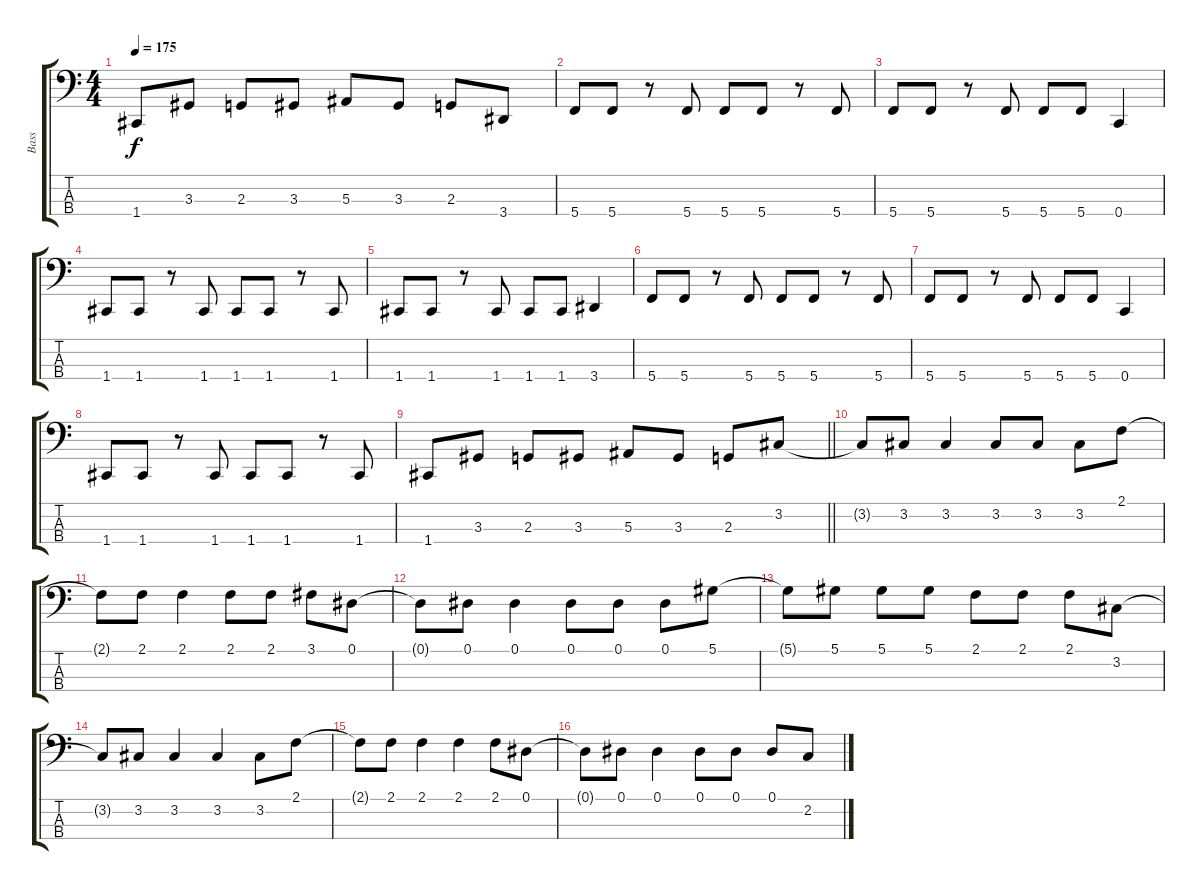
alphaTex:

\track ("Bass" "Bass") {instrument electricbasspick}
\staff {score tabs}
\tuning (Eb2 Bb1 F1 C1) {hide}
\ts (4 4)
\tempo 175
\clef f4
\ks c
1.4.8{dy f} 3.3.8 2.3.8 3.3.8 5.3.8 3.3.8 2.3.8 3.4.8 |
5.4.8 5.4.8 r.8 5.4.8 5.4.8 5.4.8 r.8 5.4.8 |
5.4.8 5.4.8 r.8 5.4.8 5.4.8 5.4.8 0.4.4 |
1.4.8 1.4.8 r.8 1.4.8 1.4.8 1.4.8 r.8 1.4.8 |
1.4.8 1.4.8 r.8 1.4.8 1.4.8 1.4.8 3.4.4 |
5.4.8 5.4.8 r.8 5.4.8 5.4.8 5.4.8 r.8 5.4.8 |
5.4.8 5.4.8 r.8 5.4.8 5.4.8 5.4.8 0.4.4 |
1.4.8 1.4.8 r.8 1.4.8 1.4.8 1.4.8 r.8 1.4.8 |
\barLineRight lightlight
1.4.8 3.3.8 2.3.8 3.3.8 5.3.8 3.3.8 2.3.8 3.2.8 |
3.2{t}.8 3.2.8 3.2.4 3.2.8 3.2.8 3.2.8 2.1.8 |
2.1{t}.8 2.1.8 2.1.4 2.1.8 2.1.8 3.1.8 0.1.8 |
0.1{t}.8 0.1.8 0.1.4 0.1.8 0.1.8 0.1.8 5.1.8 |
5.1{t}.8 5.1.8 5.1.8 5.1.8 2.1.8 2.1.8 2.1.8 3.2.8 |
3.2{t}.8 3.2.8 3.2.4 3.2.4 3.2.8 2.1.8 |
2.1{t}.8 2.1.8 2.1.4 2.1.4 2.1.8 0.1.8 |
0.1{t}.8 0.1.8 0.1.4 0.1.8 0.1.8 0.1.8 2.2.8
